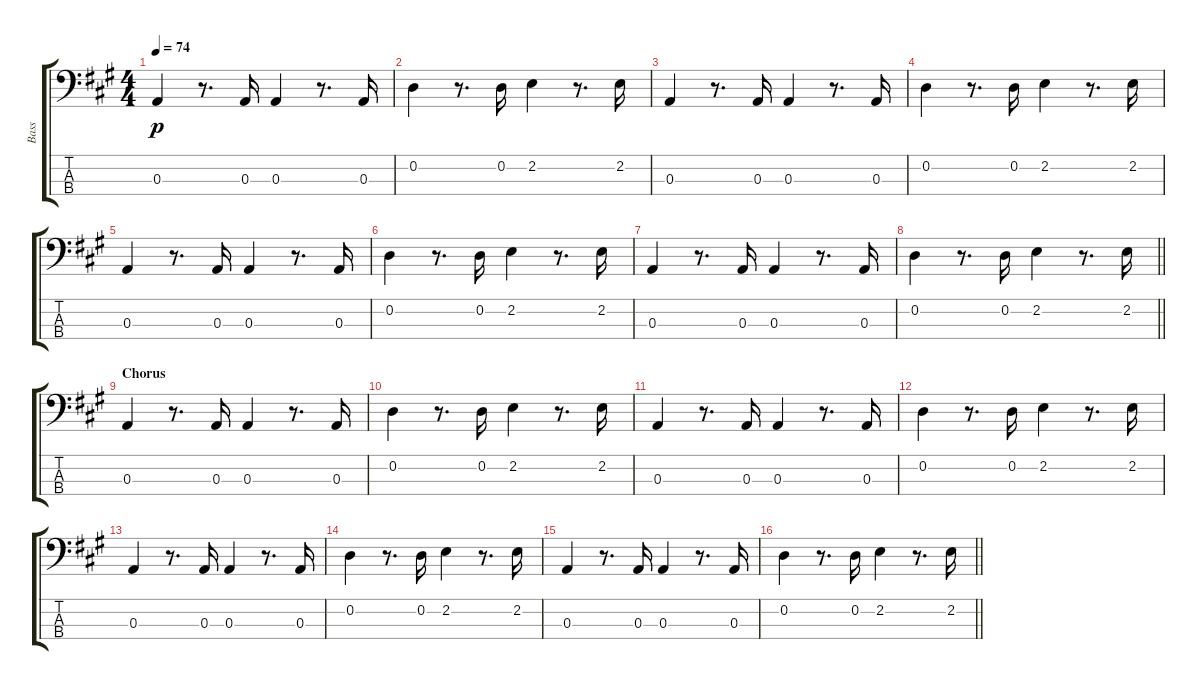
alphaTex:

\track ("Bass" "Bass") {instrument electricbassfinger}
\staff {score tabs}
\tuning (G2 D2 A1 E1) {hide}
\ts (4 4)
\tempo 74
\clef f4
\ks a
0.3.4{dy p} r.8{d} 0.3.16 0.3.4 r.8{d} 0.3.16 |
0.2.4 r.8{d} 0.2.16 2.2.4 r.8{d} 2.2.16 |
0.3.4 r.8{d} 0.3.16 0.3.4 r.8{d} 0.3.16 |
0.2.4 r.8{d} 0.2.16 2.2.4 r.8{d} 2.2.16 |
0.3.4 r.8{d} 0.3.16 0.3.4 r.8{d} 0.3.16 |
0.2.4 r.8{d} 0.2.16 2.2.4 r.8{d} 2.2.16 |
0.3.4 r.8{d} 0.3.16 0.3.4 r.8{d} 0.3.16 |
\barLineRight lightlight
0.2.4 r.8{d} 0.2.16 2.2.4 r.8{d} 2.2.16 |
\section ("" "Chorus")
0.3.4 r.8{d} 0.3.16 0.3.4 r.8{d} 0.3.16 |
0.2.4 r.8{d} 0.2.16 2.2.4 r.8{d} 2.2.16 |
0.3.4 r.8{d} 0.3.16 0.3.4 r.8{d} 0.3.16 |
0.2.4 r.8{d} 0.2.16 2.2.4 r.8{d} 2.2.16 |
0.3.4 r.8{d} 0.3.16 0.3.4 r.8{d} 0.3.16 |
0.2.4 r.8{d} 0.2.16 2.2.4 r.8{d} 2.2.16 |
0.3.4 r.8{d} 0.3.16 0.3.4 r.8{d} 0.3.16 |
\barLineRight lightlight
0.2.4 r.8{d} 0.2.16 2.2.4 r.8{d} 2.2.16
